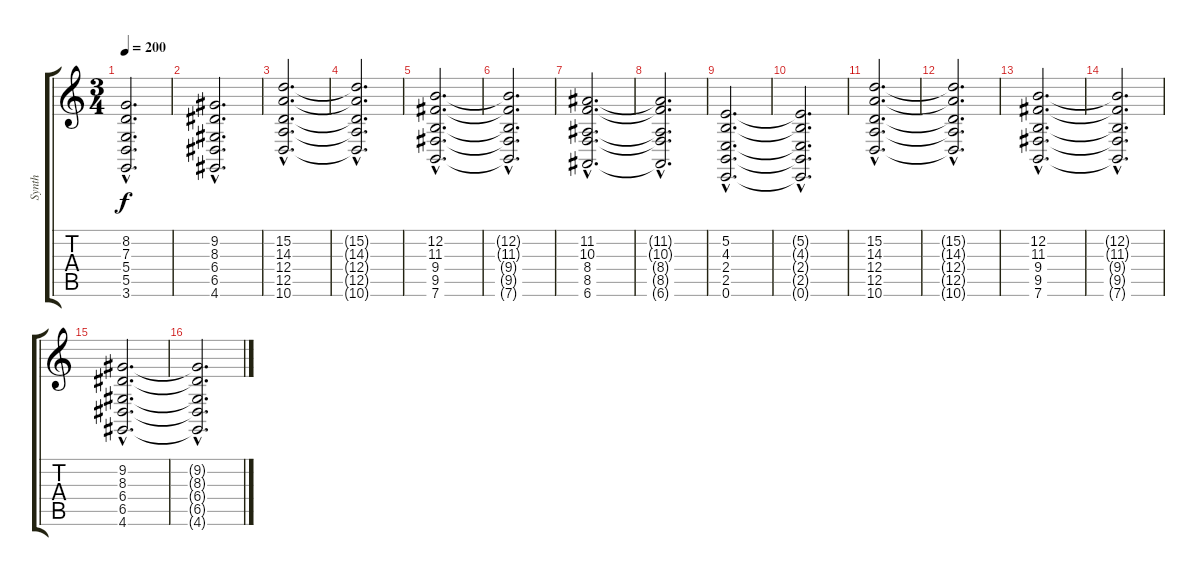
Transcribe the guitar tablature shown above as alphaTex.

\track ("Synth" "Synth") {instrument rockorgan}
\staff {score tabs}
\tuning (E4 B3 G3 D3 A2 E2) {hide}
\ts (3 4)
\tempo 200
\clef g2
\ks c
(8.2{hac} 7.3{hac} 5.4{hac} 5.5{hac} 3.6{hac}).2{d dy f} |
(9.2{hac} 8.3{hac} 6.4{hac} 6.5{hac} 4.6{hac}).2{d} |
(15.2{hac} 14.3{hac} 12.4{hac} 12.5{hac} 10.6{hac}).2{d} |
(15.2{hac t} 14.3{hac t} 12.4{hac t} 12.5{hac t} 10.6{hac t}).2{d} |
(12.2{hac} 11.3{hac} 9.4{hac} 9.5{hac} 7.6{hac}).2{d} |
(12.2{hac t} 11.3{hac t} 9.4{hac t} 9.5{hac t} 7.6{hac t}).2{d} |
(11.2{hac} 10.3{hac} 8.4{hac} 8.5{hac} 6.6{hac}).2{d} |
(11.2{hac t} 10.3{hac t} 8.4{hac t} 8.5{hac t} 6.6{hac t}).2{d} |
(5.2{hac} 4.3{hac} 2.4{hac} 2.5{hac} 0.6{hac}).2{d} |
(5.2{hac t} 4.3{hac t} 2.4{hac t} 2.5{hac t} 0.6{hac t}).2{d} |
(15.2{hac} 14.3{hac} 12.4{hac} 12.5{hac} 10.6{hac}).2{d} |
(15.2{hac t} 14.3{hac t} 12.4{hac t} 12.5{hac t} 10.6{hac t}).2{d} |
(12.2{hac} 11.3{hac} 9.4{hac} 9.5{hac} 7.6{hac}).2{d} |
(12.2{hac t} 11.3{hac t} 9.4{hac t} 9.5{hac t} 7.6{hac t}).2{d} |
(9.2{hac} 8.3{hac} 6.4{hac} 6.5{hac} 4.6{hac}).2{d} |
(9.2{hac t} 8.3{hac t} 6.4{hac t} 6.5{hac t} 4.6{hac t}).2{d}
